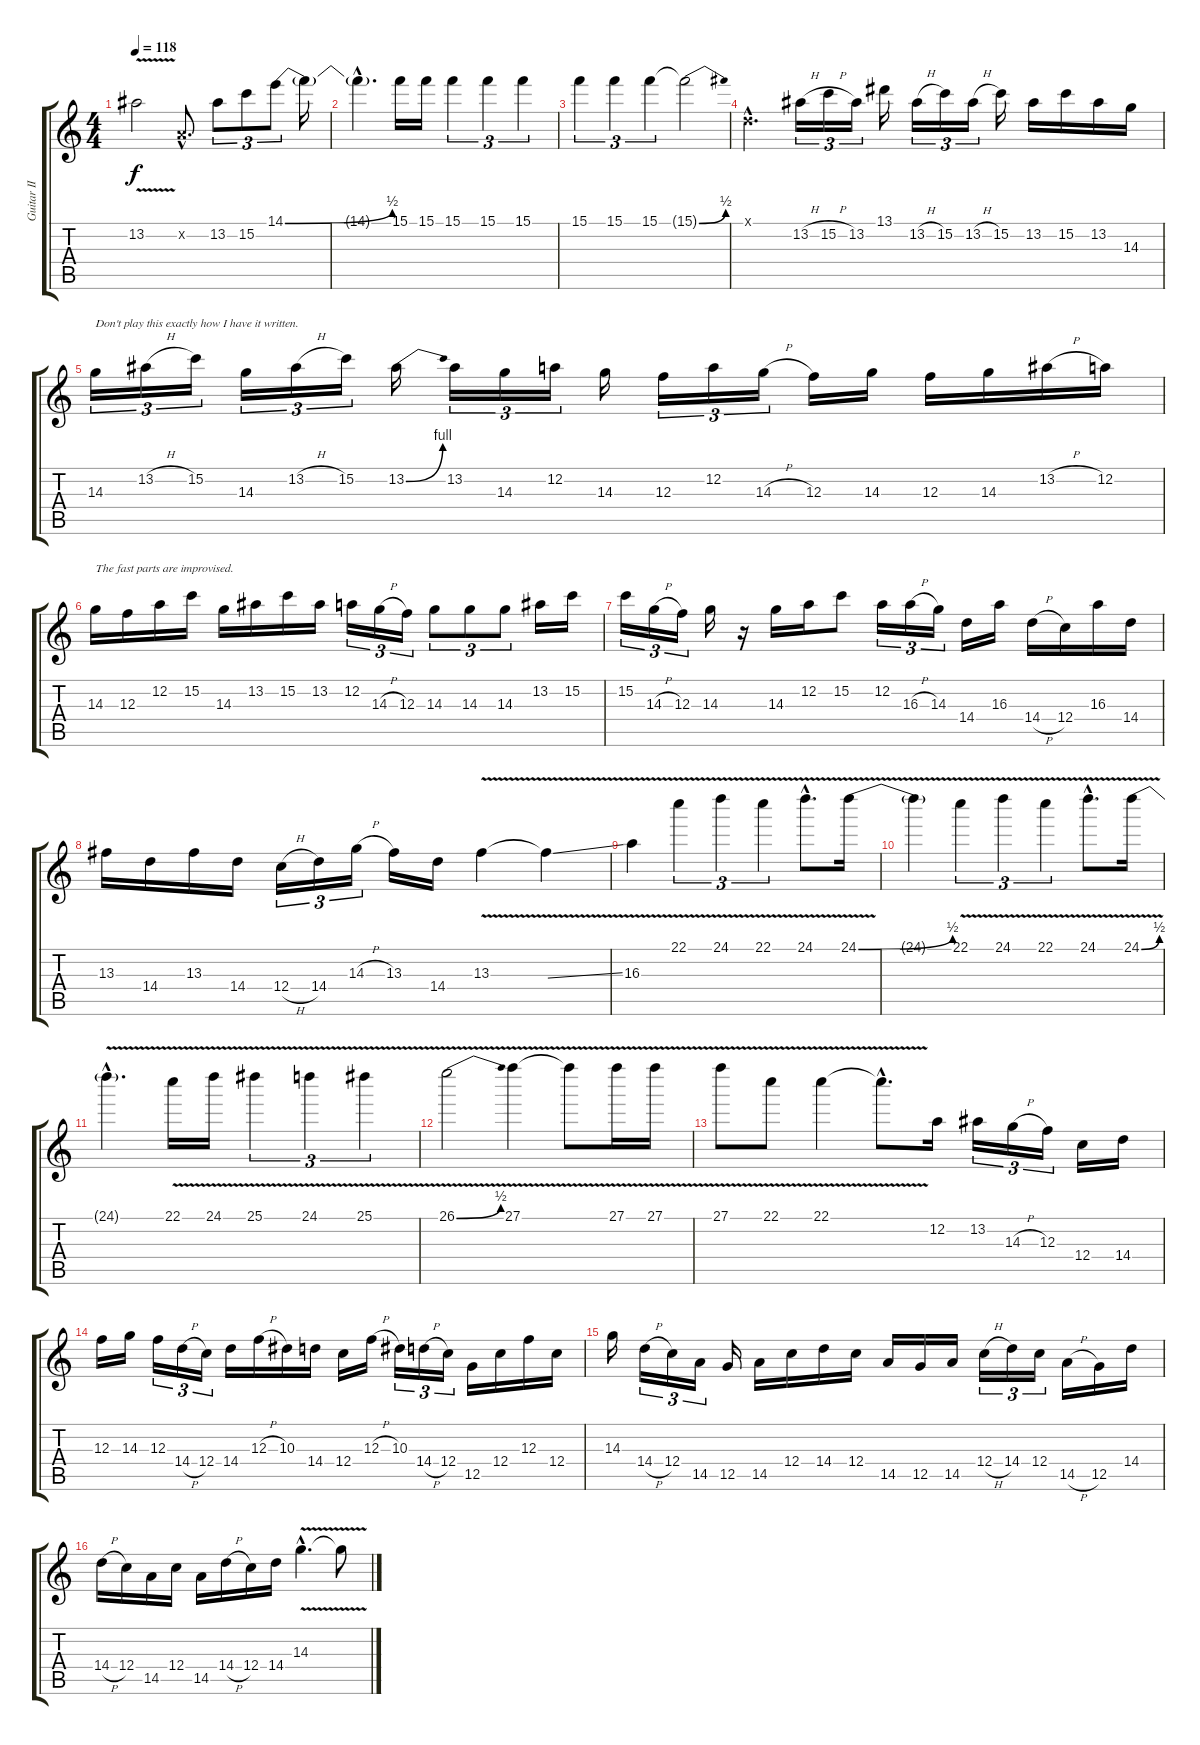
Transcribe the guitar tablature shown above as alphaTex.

\track ("Guitar II" "Guitar II") {instrument distortionguitar}
\staff {score tabs}
\tuning (D4 A3 F3 C3 G2 C2) {hide}
\ts (4 4)
\tempo 118
\clef g2
\ks c
13.2{v}.2{dy f} 0.2{hac x}.8{d} 13.2.8{tu (3 2)} 15.2.8{tu (3 2)} 14.1{be (bend 0 0 60 2)}.8{tu (3 2)} 14.1{t}.16 |
14.1{hac t}.4{d} 15.1.16 15.1.16 15.1.4{tu (3 2)} 15.1.4{tu (3 2)} 15.1.4{tu (3 2)} |
15.1.4{tu (3 2)} 15.1.4{tu (3 2)} 15.1.4{tu (3 2)} 15.1{be (bend 0 0 60 2) t}.2 |
0.1{hac x}.4{d} 13.2{h}.16{tu (3 2)} 15.2{h}.16{tu (3 2)} 13.2.16{tu (3 2)} 13.1.16 13.2{h}.16{tu (3 2)} 15.2.16{tu (3 2)} 13.2{h}.16{tu (3 2)} 15.2.16 13.2.16 15.2.16 13.2.16 14.3.16 |
14.3.16{tu (3 2) txt "Don't play this exactly how I have it written."} 13.2{h}.16{tu (3 2)} 15.2.16{tu (3 2)} 14.3.16{tu (3 2)} 13.2{h}.16{tu (3 2)} 15.2.16{tu (3 2)} 13.2{be (bend 0 0 60 4)}.16 13.2.16{tu (3 2)} 14.3.16{tu (3 2)} 12.2.16{tu (3 2)} 14.3.16 12.3.16{tu (3 2)} 12.2.16{tu (3 2)} 14.3{h}.16{tu (3 2)} 12.3.16 14.3.16 12.3.16 14.3.16 13.2{h}.16 12.2.16 |
14.3.16{txt "The fast parts are improvised."} 12.3.16 12.2.16 15.2.16 14.3.16 13.2.16 15.2.16 13.2.16 12.2.16{tu (3 2)} 14.3{h}.16{tu (3 2)} 12.3.16{tu (3 2)} 14.3.8{tu (3 2)} 14.3.8{tu (3 2)} 14.3.8{tu (3 2)} 13.2.16 15.2.16 |
15.2.16{tu (3 2)} 14.3{h}.16{tu (3 2)} 12.3.16{tu (3 2)} 14.3.16 r.16 14.3.16 12.2.16 15.2.8 12.2.16{tu (3 2)} 16.3{h}.16{tu (3 2)} 14.3.16{tu (3 2)} 14.4.16 16.3.16 14.4{h}.16 12.4.16 16.3.16 14.4.16 |
13.3.16 14.4.16 13.3.16 14.4.16 12.4{h}.16{tu (3 2)} 14.4.16{tu (3 2)} 14.3{h}.16{tu (3 2)} 13.3.16 14.4.16 13.3{v}.4 13.3{v ss t}.4 |
16.3{v}.4 22.1{v}.4{tu (3 2)} 24.1{v}.4{tu (3 2)} 22.1{v}.4{tu (3 2)} 24.1{v hac}.8{d} 24.1{be (bend 0 0 60 2) v}.16 |
24.1{t}.4 22.1{v}.4{tu (3 2)} 24.1{v}.4{tu (3 2)} 22.1{v}.4{tu (3 2)} 24.1{v hac}.8{d} 24.1{be (bend 0 0 60 2) v}.16 |
24.1{hac t}.4{d} 22.1{v}.16 24.1{v}.16 25.1{v}.4{tu (3 2)} 24.1{v}.4{tu (3 2)} 25.1{v}.4{tu (3 2)} |
26.1{be (bend 0 0 60 2) v}.2 27.1{v}.4 27.1{t}.8 27.1{v}.16 27.1{v}.16 |
27.1{v}.8 22.1{v}.8 22.1{v}.4 22.1{hac t}.8{d} 12.2.16 13.2.16{tu (3 2)} 14.3{h}.16{tu (3 2)} 12.3.16{tu (3 2)} 12.4.16 14.4.16 |
12.3.16 14.3.16 12.3.16{tu (3 2)} 14.4{h}.16{tu (3 2)} 12.4.16{tu (3 2)} 14.4.16 12.3{h}.16 10.3.16 14.4.16 12.4.16 12.3{h}.16 10.3.16{tu (3 2)} 14.4{h}.16{tu (3 2)} 12.4.16{tu (3 2)} 12.5.16 12.4.16 12.3.16 12.4.16 |
14.3.16 14.4{h}.16{tu (3 2)} 12.4.16{tu (3 2)} 14.5.16{tu (3 2)} 12.5.16 14.5.16 12.4.16 14.4.16 12.4.16 14.5.16 12.5.16 14.5.16 12.4{h}.16{tu (3 2)} 14.4.16{tu (3 2)} 12.4.16{tu (3 2)} 14.5{h}.16 12.5.16 14.4.16 |
14.4{h}.16 12.4.16 14.5.16 12.4.16 14.5.16 14.4{h}.16 12.4.16 14.4.16 14.3{v hac}.4{d} 14.3{t}.8
